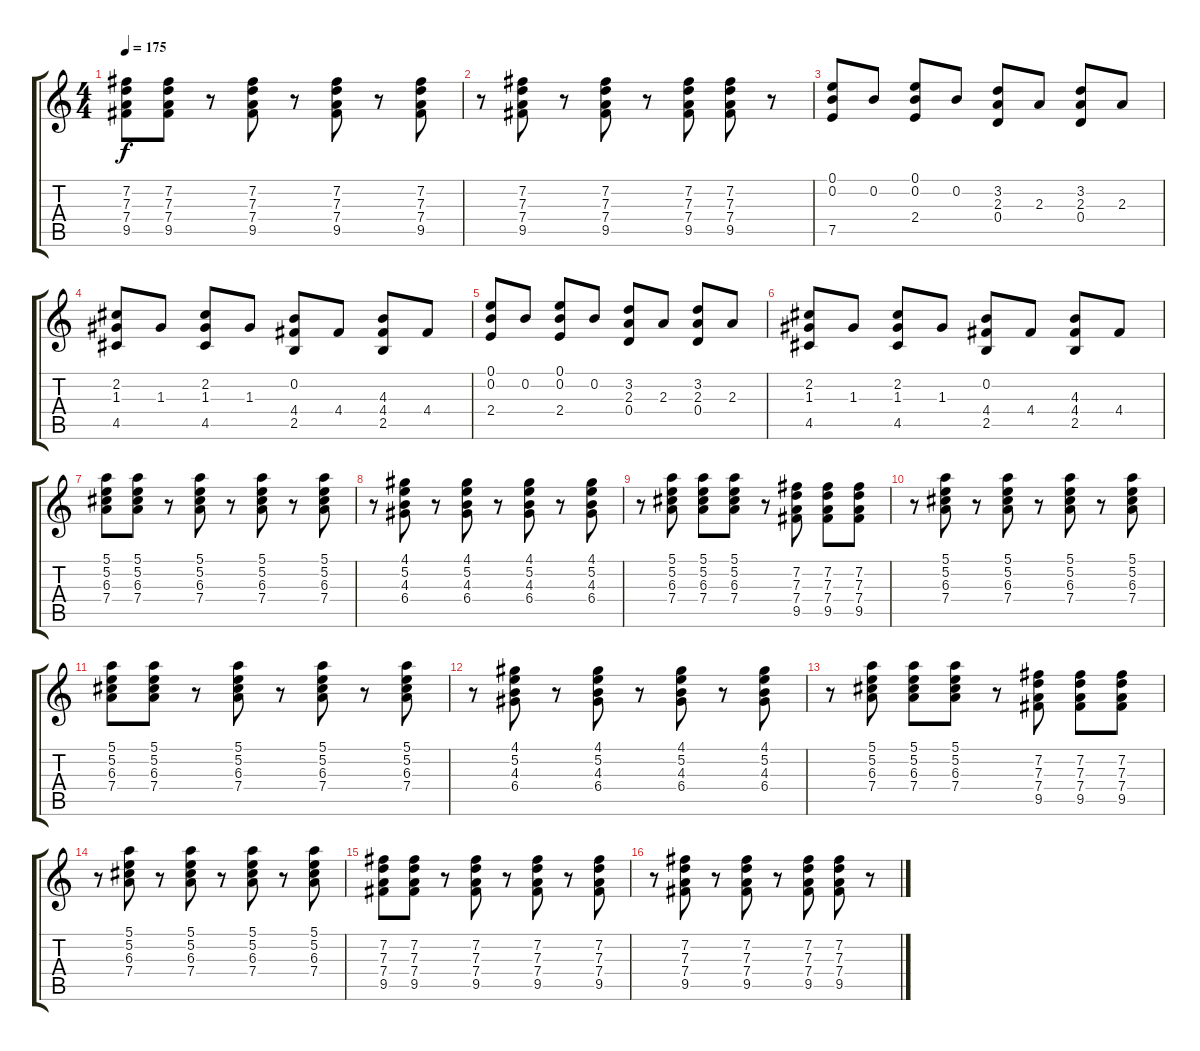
\track "" {instrument electricguitarclean}
\staff {score tabs}
\tuning (E4 B3 G3 D3 A2 E2) {hide}
\ts (4 4)
\tempo 175
\clef g2
\ks c
(7.2 7.3 7.4 9.5).8{dy f} (7.2 7.3 7.4 9.5).8 r.8 (7.2 7.3 7.4 9.5).8 r.8 (7.2 7.3 7.4 9.5).8 r.8 (7.2 7.3 7.4 9.5).8 |
r.8 (7.2 7.3 7.4 9.5).8 r.8 (7.2 7.3 7.4 9.5).8 r.8 (7.2 7.3 7.4 9.5).8 (7.2 7.3 7.4 9.5).8 r.8 |
(0.1 0.2 7.5).8 0.2.8 (0.1 0.2 2.4).8 0.2.8 (3.2 2.3 0.4).8 2.3.8 (3.2 2.3 0.4).8 2.3.8 |
(2.2 1.3 4.5).8 1.3.8 (2.2 1.3 4.5).8 1.3.8 (0.2 4.4 2.5).8 4.4.8 (4.3 4.4 2.5).8 4.4.8 |
(0.1 0.2 2.4).8 0.2.8 (0.1 0.2 2.4).8 0.2.8 (3.2 2.3 0.4).8 2.3.8 (3.2 2.3 0.4).8 2.3.8 |
(2.2 1.3 4.5).8 1.3.8 (2.2 1.3 4.5).8 1.3.8 (0.2 4.4 2.5).8 4.4.8 (4.3 4.4 2.5).8 4.4.8 |
(5.1 5.2 6.3 7.4).8 (5.1 5.2 6.3 7.4).8 r.8 (5.1 5.2 6.3 7.4).8 r.8 (5.1 5.2 6.3 7.4).8 r.8 (5.1 5.2 6.3 7.4).8 |
r.8 (4.1 5.2 4.3 6.4).8 r.8 (4.1 5.2 4.3 6.4).8 r.8 (4.1 5.2 4.3 6.4).8 r.8 (4.1 5.2 4.3 6.4).8 |
r.8 (5.1 5.2 6.3 7.4).8 (5.1 5.2 6.3 7.4).8 (5.1 5.2 6.3 7.4).8 r.8 (7.2 7.3 7.4 9.5).8 (7.2 7.3 7.4 9.5).8 (7.2 7.3 7.4 9.5).8 |
r.8 (5.1 5.2 6.3 7.4).8 r.8 (5.1 5.2 6.3 7.4).8 r.8 (5.1 5.2 6.3 7.4).8 r.8 (5.1 5.2 6.3 7.4).8 |
(5.1 5.2 6.3 7.4).8 (5.1 5.2 6.3 7.4).8 r.8 (5.1 5.2 6.3 7.4).8 r.8 (5.1 5.2 6.3 7.4).8 r.8 (5.1 5.2 6.3 7.4).8 |
r.8 (4.1 5.2 4.3 6.4).8 r.8 (4.1 5.2 4.3 6.4).8 r.8 (4.1 5.2 4.3 6.4).8 r.8 (4.1 5.2 4.3 6.4).8 |
r.8 (5.1 5.2 6.3 7.4).8 (5.1 5.2 6.3 7.4).8 (5.1 5.2 6.3 7.4).8 r.8 (7.2 7.3 7.4 9.5).8 (7.2 7.3 7.4 9.5).8 (7.2 7.3 7.4 9.5).8 |
r.8 (5.1 5.2 6.3 7.4).8 r.8 (5.1 5.2 6.3 7.4).8 r.8 (5.1 5.2 6.3 7.4).8 r.8 (5.1 5.2 6.3 7.4).8 |
(7.2 7.3 7.4 9.5).8 (7.2 7.3 7.4 9.5).8 r.8 (7.2 7.3 7.4 9.5).8 r.8 (7.2 7.3 7.4 9.5).8 r.8 (7.2 7.3 7.4 9.5).8 |
r.8 (7.2 7.3 7.4 9.5).8 r.8 (7.2 7.3 7.4 9.5).8 r.8 (7.2 7.3 7.4 9.5).8 (7.2 7.3 7.4 9.5).8 r.8
